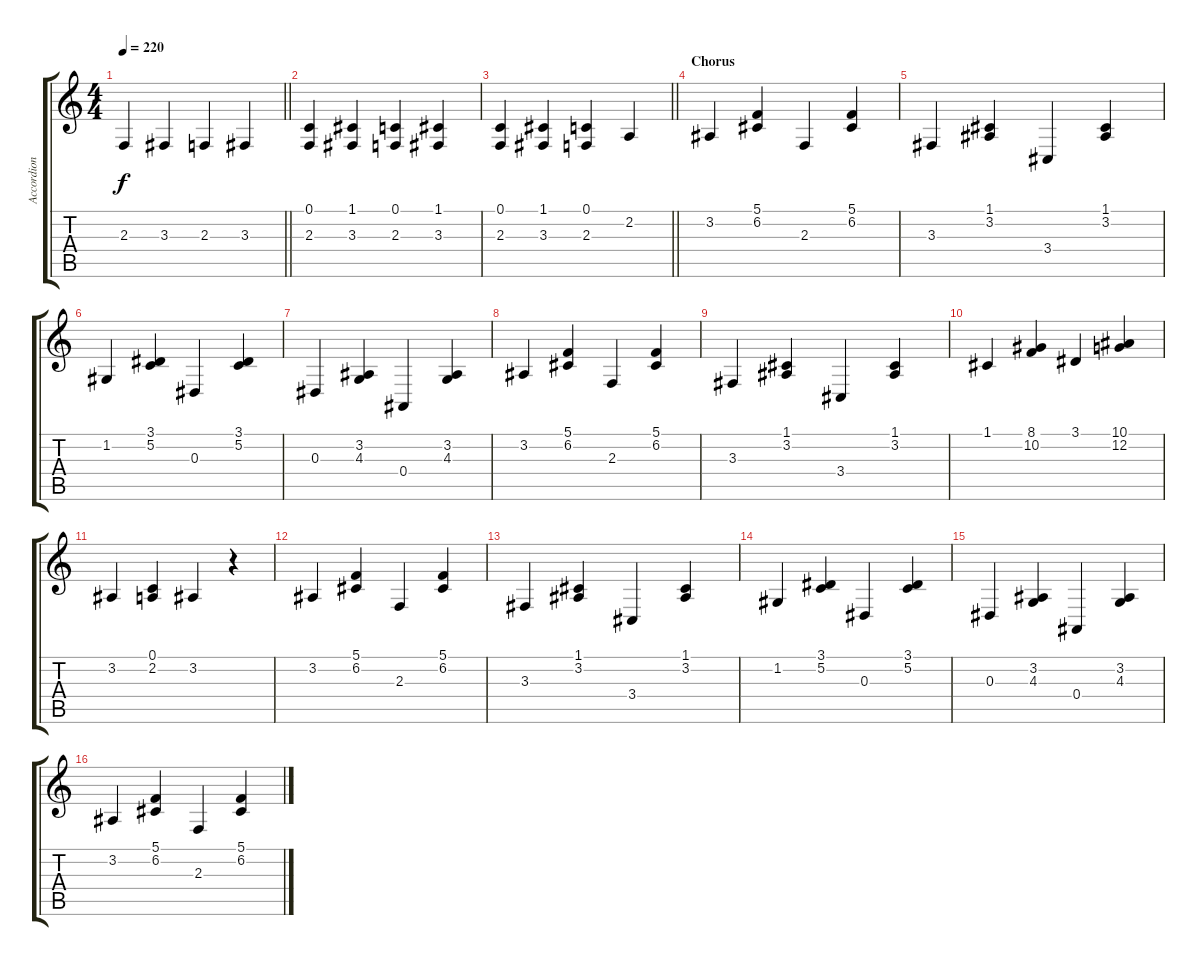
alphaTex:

\track ("Accordion LH" "Accordion ") {instrument accordion}
\staff {score tabs}
\tuning (C4 G3 Eb3 Bb2 F2 C2) {hide}
\ts (4 4)
\tempo 220
\clef g2
\barLineRight lightlight
\ks c
2.3.4{dy f} 3.3.4 2.3.4 3.3.4 |
(0.1 2.3).4 (1.1 3.3).4 (0.1 2.3).4 (1.1 3.3).4 |
\barLineRight lightlight
(0.1 2.3).4 (1.1 3.3).4 (0.1 2.3).4 2.2.4 |
\section ("" "Chorus")
3.2.4 (5.1 6.2).4 2.3.4 (5.1 6.2).4 |
3.3.4 (1.1 3.2).4 3.4.4 (1.1 3.2).4 |
1.2.4 (3.1 5.2).4 0.3.4 (3.1 5.2).4 |
0.3.4 (3.2 4.3).4 0.4.4 (3.2 4.3).4 |
3.2.4 (5.1 6.2).4 2.3.4 (5.1 6.2).4 |
3.3.4 (1.1 3.2).4 3.4.4 (1.1 3.2).4 |
1.1.4 (8.1 10.2).4 3.1.4 (10.1 12.2).4 |
3.2.4 (0.1 2.2).4 3.2.4 r.4 |
3.2.4 (5.1 6.2).4 2.3.4 (5.1 6.2).4 |
3.3.4 (1.1 3.2).4 3.4.4 (1.1 3.2).4 |
1.2.4 (3.1 5.2).4 0.3.4 (3.1 5.2).4 |
0.3.4 (3.2 4.3).4 0.4.4 (3.2 4.3).4 |
3.2.4 (5.1 6.2).4 2.3.4 (5.1 6.2).4
